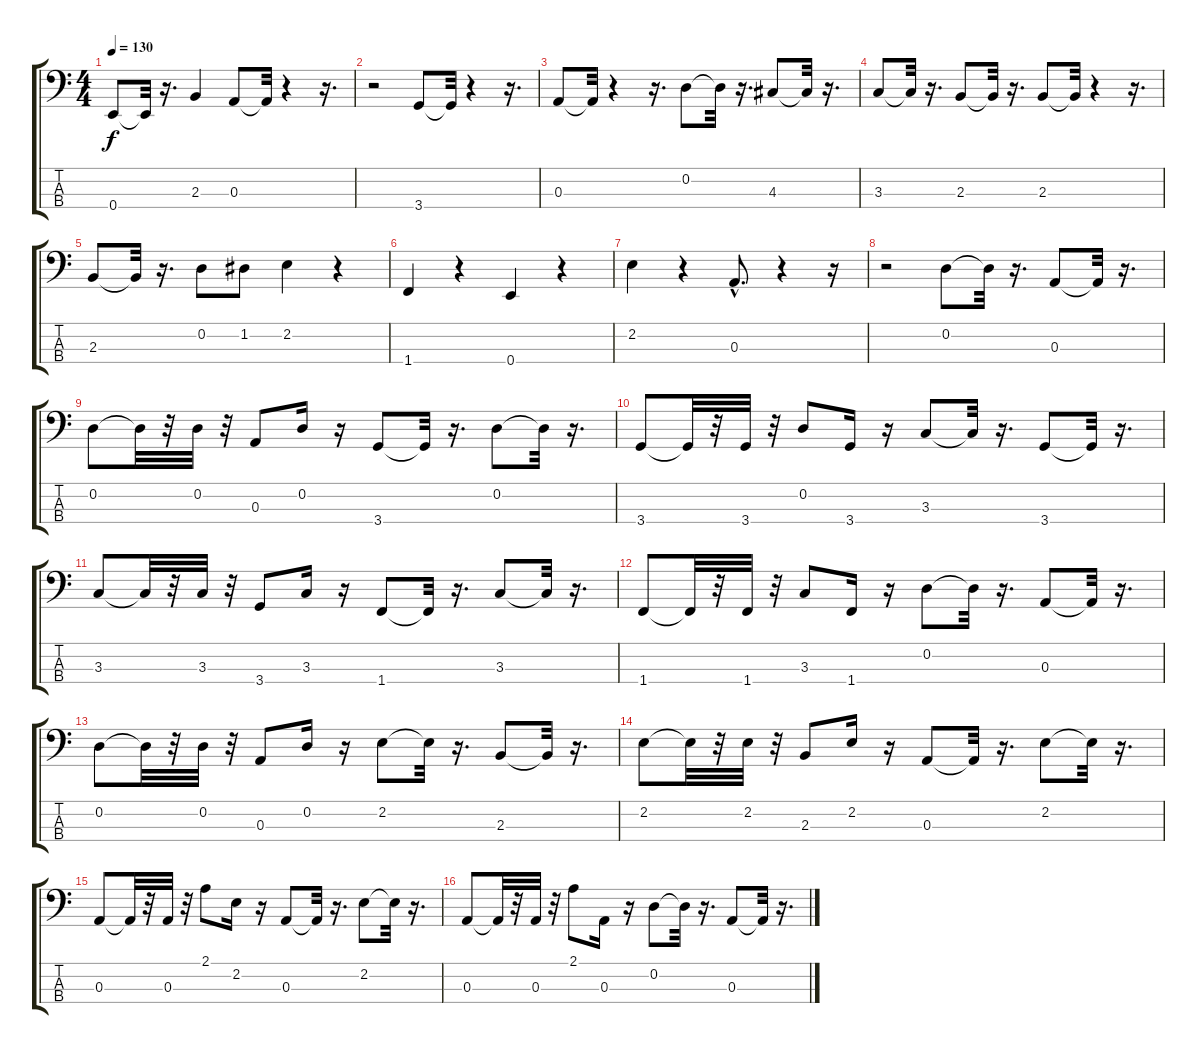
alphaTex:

\track "" {instrument electricbassfinger}
\staff {score tabs}
\tuning (G2 D2 A1 E1) {hide}
\ts (4 4)
\tempo 130
\clef f4
\ks c
0.4.8{dy f} 0.4{t}.32 r.16{d} 2.3.4 0.3.8 0.3{t}.32 r.4 r.16{d} |
r.2 3.4.8 3.4{t}.32 r.4 r.16{d} |
0.3.8 0.3{t}.32 r.4 r.16{d} 0.2.8 0.2{t}.32 r.16{d} 4.3.8 4.3{t}.32 r.16{d} |
3.3.8 3.3{t}.32 r.16{d} 2.3.8 2.3{t}.32 r.16{d} 2.3.8 2.3{t}.32 r.4 r.16{d} |
2.3.8 2.3{t}.32 r.16{d} 0.2.8 1.2.8 2.2.4 r.4 |
1.4.4 r.4 0.4.4 r.4 |
2.2.4 r.4 0.3{hac}.8{d} r.4 r.16 |
r.2 0.2.8 0.2{t}.32 r.16{d} 0.3.8 0.3{t}.32 r.16{d} |
0.2.8 0.2{t}.32 r.32 0.2.32 r.32 0.3.8 0.2.16 r.16 3.4.8 3.4{t}.32 r.16{d} 0.2.8 0.2{t}.32 r.16{d} |
3.4.8 3.4{t}.32 r.32 3.4.32 r.32 0.2.8 3.4.16 r.16 3.3.8 3.3{t}.32 r.16{d} 3.4.8 3.4{t}.32 r.16{d} |
3.3.8 3.3{t}.32 r.32 3.3.32 r.32 3.4.8 3.3.16 r.16 1.4.8 1.4{t}.32 r.16{d} 3.3.8 3.3{t}.32 r.16{d} |
1.4.8 1.4{t}.32 r.32 1.4.32 r.32 3.3.8 1.4.16 r.16 0.2.8 0.2{t}.32 r.16{d} 0.3.8 0.3{t}.32 r.16{d} |
0.2.8 0.2{t}.32 r.32 0.2.32 r.32 0.3.8 0.2.16 r.16 2.2.8 2.2{t}.32 r.16{d} 2.3.8 2.3{t}.32 r.16{d} |
2.2.8 2.2{t}.32 r.32 2.2.32 r.32 2.3.8 2.2.16 r.16 0.3.8 0.3{t}.32 r.16{d} 2.2.8 2.2{t}.32 r.16{d} |
0.3.8 0.3{t}.32 r.32 0.3.32 r.32 2.1.8 2.2.16 r.16 0.3.8 0.3{t}.32 r.16{d} 2.2.8 2.2{t}.32 r.16{d} |
0.3.8 0.3{t}.32 r.32 0.3.32 r.32 2.1.8 0.3.16 r.16 0.2.8 0.2{t}.32 r.16{d} 0.3.8 0.3{t}.32 r.16{d}
